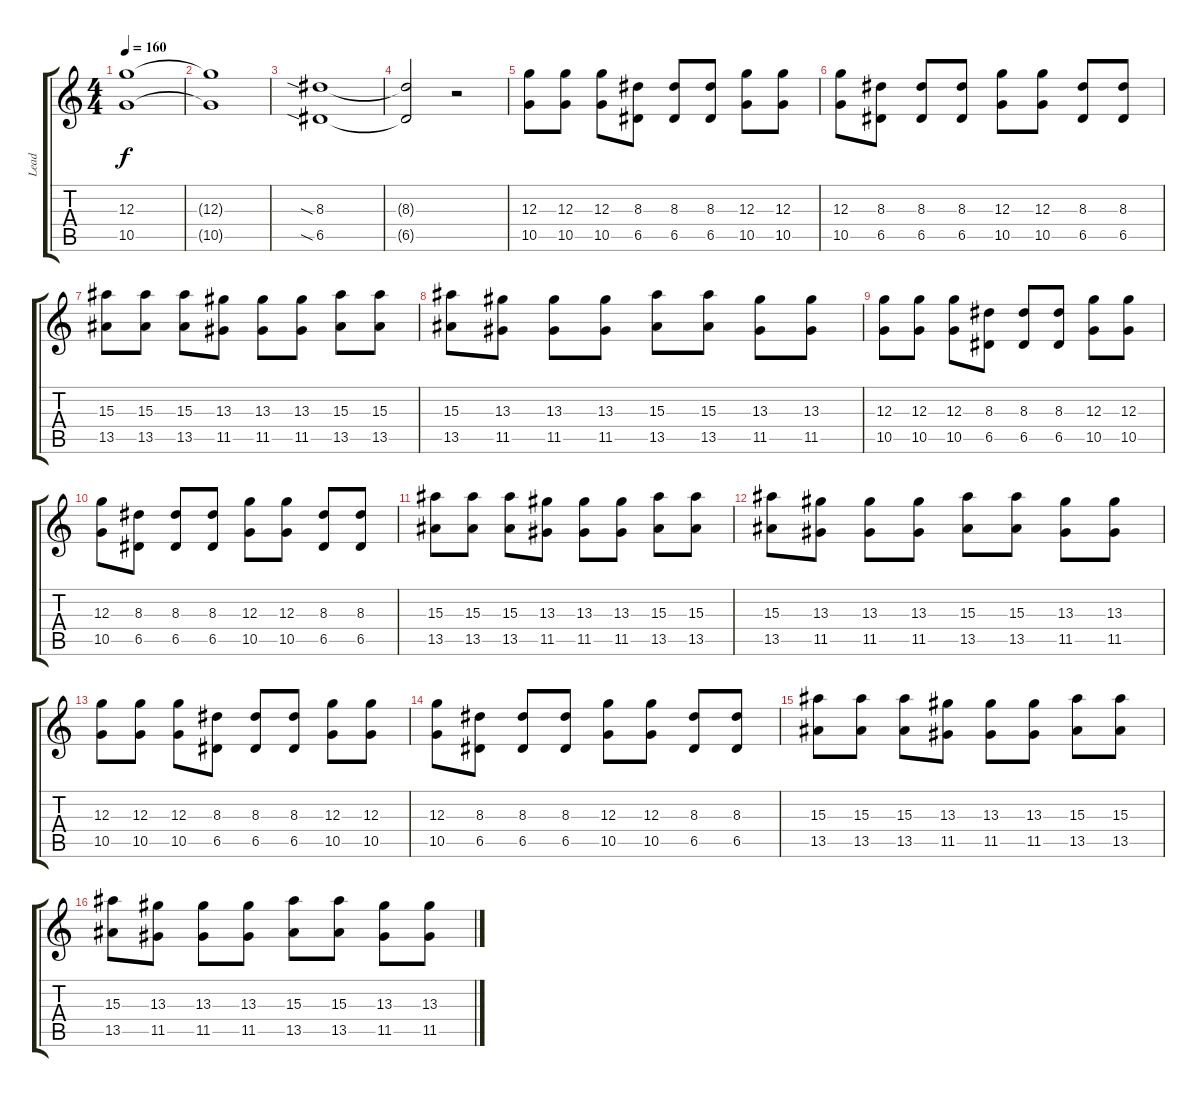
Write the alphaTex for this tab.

\track ("Lead" "Lead") {instrument overdrivenguitar}
\staff {score tabs}
\tuning (E4 B3 G3 D3 A2 D2) {hide}
\ts (4 4)
\tempo 160
\clef g2
\ks c
(12.3 10.5).1{dy f} |
(12.3{t} 10.5{t}).1 |
(8.3{sia} 6.5{sia}).1 |
(8.3{t} 6.5{t}).2 r.2 |
(12.3 10.5).8 (12.3 10.5).8 (12.3 10.5).8 (8.3 6.5).8 (8.3 6.5).8 (8.3 6.5).8 (12.3 10.5).8 (12.3 10.5).8 |
(12.3 10.5).8 (8.3 6.5).8 (8.3 6.5).8 (8.3 6.5).8 (12.3 10.5).8 (12.3 10.5).8 (8.3 6.5).8 (8.3 6.5).8 |
(15.3 13.5).8 (15.3 13.5).8 (15.3 13.5).8 (13.3 11.5).8 (13.3 11.5).8 (13.3 11.5).8 (15.3 13.5).8 (15.3 13.5).8 |
(15.3 13.5).8 (13.3 11.5).8 (13.3 11.5).8 (13.3 11.5).8 (15.3 13.5).8 (15.3 13.5).8 (13.3 11.5).8 (13.3 11.5).8 |
(12.3 10.5).8 (12.3 10.5).8 (12.3 10.5).8 (8.3 6.5).8 (8.3 6.5).8 (8.3 6.5).8 (12.3 10.5).8 (12.3 10.5).8 |
(12.3 10.5).8 (8.3 6.5).8 (8.3 6.5).8 (8.3 6.5).8 (12.3 10.5).8 (12.3 10.5).8 (8.3 6.5).8 (8.3 6.5).8 |
(15.3 13.5).8 (15.3 13.5).8 (15.3 13.5).8 (13.3 11.5).8 (13.3 11.5).8 (13.3 11.5).8 (15.3 13.5).8 (15.3 13.5).8 |
(15.3 13.5).8 (13.3 11.5).8 (13.3 11.5).8 (13.3 11.5).8 (15.3 13.5).8 (15.3 13.5).8 (13.3 11.5).8 (13.3 11.5).8 |
(12.3 10.5).8 (12.3 10.5).8 (12.3 10.5).8 (8.3 6.5).8 (8.3 6.5).8 (8.3 6.5).8 (12.3 10.5).8 (12.3 10.5).8 |
(12.3 10.5).8 (8.3 6.5).8 (8.3 6.5).8 (8.3 6.5).8 (12.3 10.5).8 (12.3 10.5).8 (8.3 6.5).8 (8.3 6.5).8 |
(15.3 13.5).8 (15.3 13.5).8 (15.3 13.5).8 (13.3 11.5).8 (13.3 11.5).8 (13.3 11.5).8 (15.3 13.5).8 (15.3 13.5).8 |
(15.3 13.5).8 (13.3 11.5).8 (13.3 11.5).8 (13.3 11.5).8 (15.3 13.5).8 (15.3 13.5).8 (13.3 11.5).8 (13.3 11.5).8
